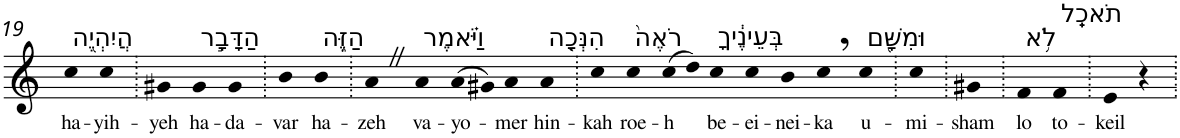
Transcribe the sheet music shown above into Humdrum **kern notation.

**kern	**text
*part1	*part1
*staff1	*staff1
*I"Piano	*
*I'Pno	*
!!LO:PB:g=z
*clefG2	*
*k[]	*
=19	=19
!LO:TX:a:t=הֲיִהְיֶ֖ה	!
!	!LO:LY:b
4cc	ha-
!	!LO:LY:b
4cc	-yih-
=20.	=20.
!	!LO:LY:b
4g#X	-yeh
!LO:TX:a:t=הַדָּבָ֣ר	!
!	!LO:LY:b
4g#	ha-
!	!LO:LY:b
4g#	-da-
=21.	=21.
!	!LO:LY:b
4b	-var
!LO:TX:a:t=הַזֶּ֑ה	!
!	!LO:LY:b
4b	ha-
=22.	=22.
!	!LO:LY:b
4aZ	-zeh
!LO:TX:a:t=וַיֹּ֗אמֶר	!
!	!LO:LY:b
4a	va-
!	!LO:LY:b
(>8a	-yo-
8g#X)	.
!	!LO:LY:b
4a	-mer
!LO:TX:a:t=הִנְּכָ֤ה	!
!	!LO:LY:b
4a	hin-
=23.	=23.
!	!LO:LY:b
4cc	-kah
!LO:TX:a:t=רֹאֶה֙	!
!	!LO:LY:b
4cc	roe-
!	!LO:LY:b
(>8cc	-h
8dd)	.
!LO:TX:a:t=בְּעֵינֶ֔יךָ	!
!	!LO:LY:b
4cc	be-
!	!LO:LY:b
4cc	-ei-
!	!LO:LY:b
4b	-nei-
!	!LO:LY:b
4cc,	-ka
!LO:TX:a:t=וּמִשָּׁ֖ם	!
!	!LO:LY:b
4cc	u-
=24.	=24.
!	!LO:LY:b
4cc	-mi-
=25.	=25.
!	!LO:LY:b
4g#X	-sham
=26.	=26.
!LO:TX:a:t=לֹ֥א	!
!	!LO:LY:b
4f	lo
!LO:TX:a:t=תֹאכֵֽל	!
!	!LO:LY:b
4f	to-
=27.	=27.
!	!LO:LY:b
4e	-keil
4r	.
=.	=.
*-	*-
